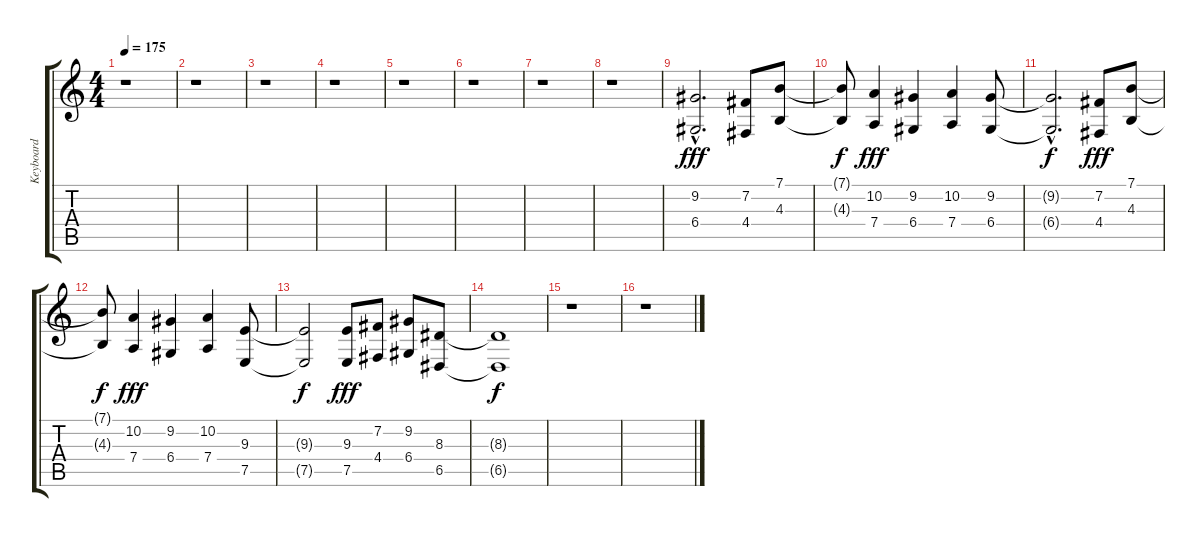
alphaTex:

\track ("Keyboard" "Keyboard") {instrument lead2sawtooth}
\staff {score tabs}
\tuning (E4 B3 G3 D3 A2 E2) {hide}
\ts (4 4)
\tempo 175
\clef g2
\ks c
r.1{dy fff} |
r.1 |
r.1 |
r.1 |
r.1 |
r.1 |
r.1 |
r.1 |
(9.2{hac} 6.4{hac}).2{d} (7.2 4.4).8 (7.1 4.3).8 |
(7.1{t} 4.3{t}).8{dy f} (10.2 7.4).4{dy fff} (9.2 6.4).4 (10.2 7.4).4 (9.2 6.4).8 |
(9.2{hac t} 6.4{hac t}).2{d dy f} (7.2 4.4).8{dy fff} (7.1 4.3).8 |
(7.1{t} 4.3{t}).8{dy f} (10.2 7.4).4{dy fff} (9.2 6.4).4 (10.2 7.4).4 (9.3 7.5).8 |
(9.3{t} 7.5{t}).2{dy f} (9.3 7.5).8{dy fff} (7.2 4.4).8 (9.2 6.4).8 (8.3 6.5).8 |
(8.3{t} 6.5{t}).1{dy f} |
r.1 |
r.1
